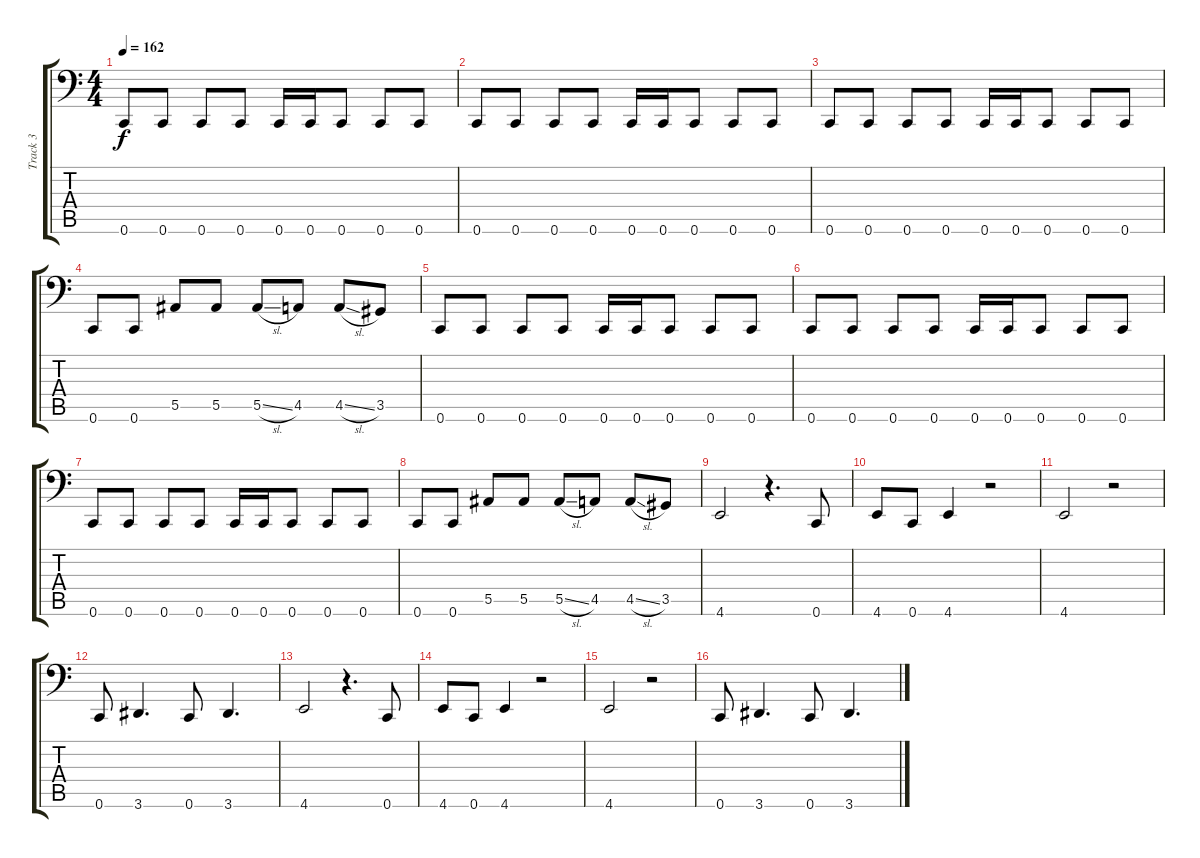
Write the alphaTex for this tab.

\track ("Track 3" "Track 3") {instrument electricbassfinger}
\staff {score tabs}
\tuning (Db3 Ab2 Eb2 Bb1 F1 C1) {hide}
\ts (4 4)
\tempo 162
\clef f4
\ks c
0.6.8{dy f} 0.6.8 0.6.8 0.6.8 0.6.16 0.6.16 0.6.8 0.6.8 0.6.8 |
0.6.8 0.6.8 0.6.8 0.6.8 0.6.16 0.6.16 0.6.8 0.6.8 0.6.8 |
0.6.8 0.6.8 0.6.8 0.6.8 0.6.16 0.6.16 0.6.8 0.6.8 0.6.8 |
0.6.8 0.6.8 5.5.8 5.5.8 5.5{sl}.8 4.5.8 4.5{sl}.8 3.5.8 |
0.6.8 0.6.8 0.6.8 0.6.8 0.6.16 0.6.16 0.6.8 0.6.8 0.6.8 |
0.6.8 0.6.8 0.6.8 0.6.8 0.6.16 0.6.16 0.6.8 0.6.8 0.6.8 |
0.6.8 0.6.8 0.6.8 0.6.8 0.6.16 0.6.16 0.6.8 0.6.8 0.6.8 |
0.6.8 0.6.8 5.5.8 5.5.8 5.5{sl}.8 4.5.8 4.5{sl}.8 3.5.8 |
4.6.2 r.4{d} 0.6.8 |
4.6.8 0.6.8 4.6.4 r.2 |
4.6.2 r.2 |
0.6.8 3.6.4{d} 0.6.8 3.6.4{d} |
4.6.2 r.4{d} 0.6.8 |
4.6.8 0.6.8 4.6.4 r.2 |
4.6.2 r.2 |
0.6.8 3.6.4{d} 0.6.8 3.6.4{d}
